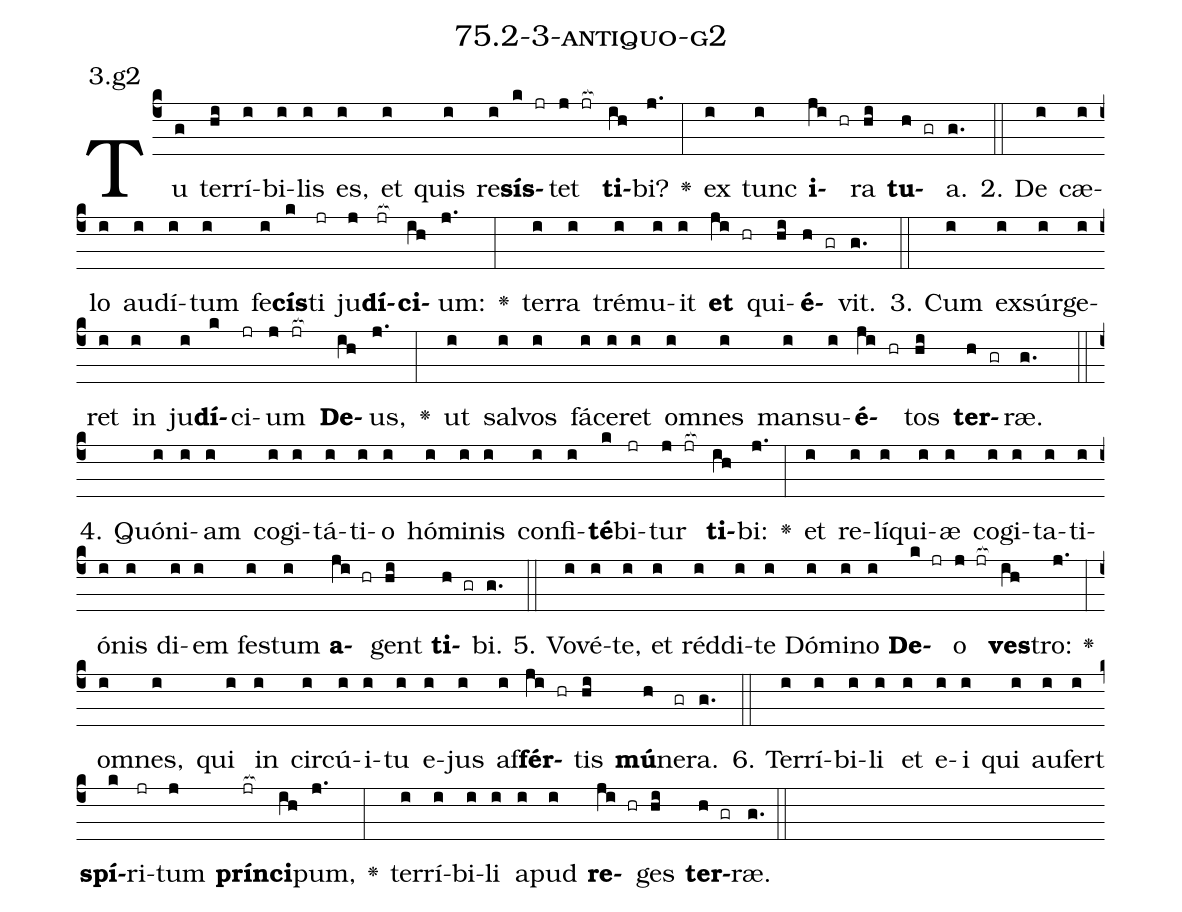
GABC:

name: 75.2-3-antiquo-g2;
annotation: 3.g2;
%%
(c4)Tu(g) ter(hi)rí(i)bi(i)lis(i) es,(i) et(i) quis(i) re(i)<b>sís</b>(k jr)tet(j jr[ocb:1{]) <b>ti</b>(ih[ocb:0}])bi?(j.) <v>\greheightstar</v>(:) ex(i) tunc(i) <b>i</b>(ji hr)ra(hi) <b>tu</b>(h gr)a.(g.) (::)
2. De(i) cæ(i)lo(i) au(i)dí(i)tum(i) fe(i)<b>cís</b>(k)ti(jr) ju(j)<b>dí</b>(jr[ocb:1{])<b>ci</b>(ih[ocb:0}])um:(j.) <v>\greheightstar</v>(:) ter(i)ra(i) tré(i)mu(i)it(i) <b>et</b>(ji hr) qui(hi)<b>é</b>(h gr)vit.(g.) (::)
3. Cum(i) ex(i)súr(i)ge(i)ret(i) in(i) ju(i)<b>dí</b>(k)ci(jr)um(j jr[ocb:1{]) <b>De</b>(ih[ocb:0}])us,(j.) <v>\greheightstar</v>(:) ut(i) sal(i)vos(i) fá(i)ce(i)ret(i) om(i)nes(i) man(i)su(i)<b>é</b>(ji hr)tos(hi) <b>ter</b>(h gr)ræ.(g.) (::)
4. Quón(i)i(i)am(i) co(i)gi(i)tá(i)ti(i)o(i) hó(i)mi(i)nis(i) con(i)fi(i)<b>té</b>(k)bi(jr)tur(j jr[ocb:1{]) <b>ti</b>(ih[ocb:0}])bi:(j.) <v>\greheightstar</v>(:) et(i) re(i)lí(i)qui(i)æ(i) co(i)gi(i)ta(i)ti(i)ó(i)nis(i) di(i)em(i) fes(i)tum(i) <b>a</b>(ji hr)gent(hi) <b>ti</b>(h gr)bi.(g.) (::)
5. Vo(i)vé(i)te,(i) et(i) réd(i)di(i)te(i) Dó(i)mi(i)no(i) <b>De</b>(k jr)o(j jr[ocb:1{]) <b>ves</b>(ih[ocb:0}])tro:(j.) <v>\greheightstar</v>(:) om(i)nes,(i) qui(i) in(i) cir(i)cú(i)i(i)tu(i) e(i)jus(i) af(i)<b>fér</b>(ji hr)tis(hi) <b>mú</b>(h)ne(gr)ra.(g.) (::)
6. Ter(i)rí(i)bi(i)li(i) et(i) e(i)i(i) qui(i) au(i)fert(i) <b>spí</b>(k)ri(jr)tum(j) <b>prín</b>(jr[ocb:1{])<b>ci</b>(ih[ocb:0}])pum,(j.) <v>\greheightstar</v>(:) ter(i)rí(i)bi(i)li(i) a(i)pud(i) <b>re</b>(ji hr)ges(hi) <b>ter</b>(h gr)ræ.(g.) (::)
